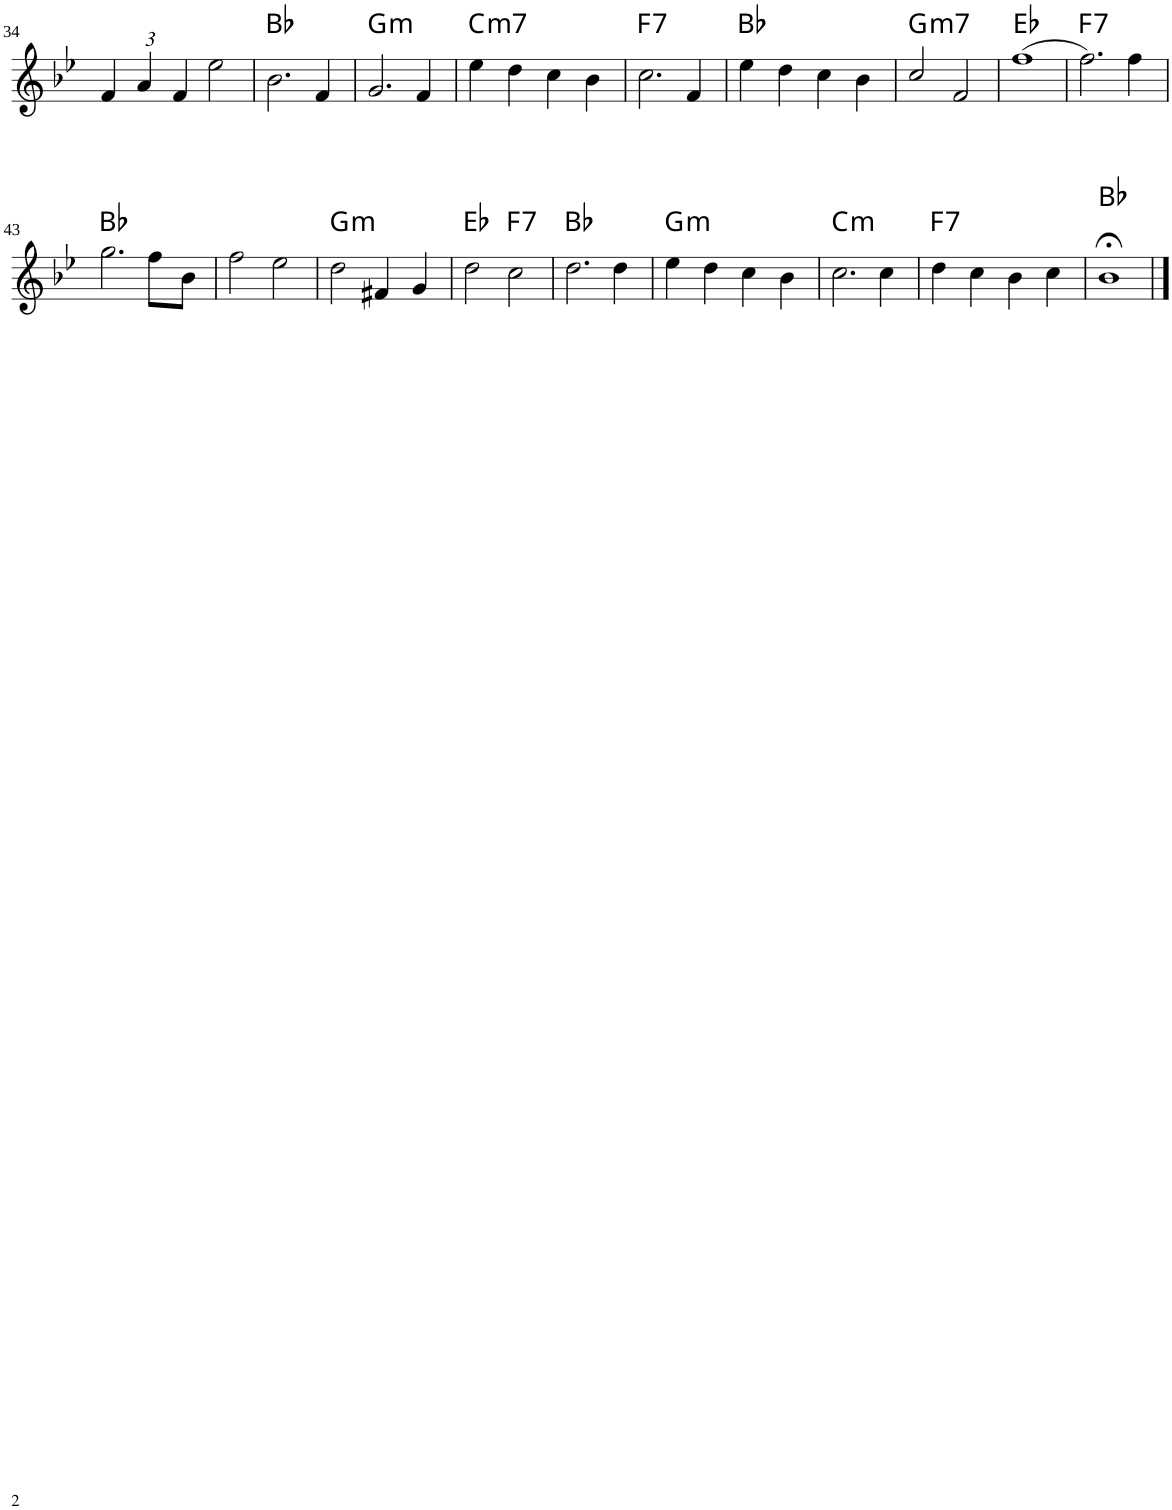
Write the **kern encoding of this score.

**kern	**harte
*part1	*part1
*staff1	*
*I"Piano	*
*I'Pno	*
!!LO:PB:g=z
*clefG2	*
*k[b-e-]	*
*M4/4	*
*Xbrackettup	*
=34	=34
6f/	.
6a/	.
6f/	.
2ee-\	.
=35	=35
2.b-\	Bb:maj
4f/	.
=36	=36
!	!LO:H:kt=m
2.g/	G:min
4f/	.
=37	=37
!	!LO:H:kt=m7
4ee-\	C:min7
4dd\	.
4cc\	.
4b-\	.
=38	=38
!	!LO:H:kt=7
2.cc\	F:7
4f/	.
=39	=39
4ee-\	Bb:maj
4dd\	.
4cc\	.
4b-\	.
=40	=40
!	!LO:H:kt=m7
2cc/	G:min7
2f/	.
=41	=41
(1ff	Eb:maj
=42	=42
!	!LO:H:kt=7
2.ff\)	F:7
4ff\	.
!!LO:LB:g=z
=43	=43
2.gg\	Bb:maj
8ff\L	.
8b-\J	.
=44	=44
2ff\	.
2ee-\	.
=45	=45
!	!LO:H:kt=m
2dd\	G:min
4f#X/	.
4g/	.
=46	=46
2dd\	Eb:maj
!	!LO:H:kt=7
2cc\	F:7
=47	=47
2.dd\	Bb:maj
4dd\	.
=48	=48
!	!LO:H:kt=m
4ee-\	G:min
4dd\	.
4cc\	.
4b-\	.
=49	=49
!	!LO:H:kt=m
2.cc\	C:min
4cc\	.
=50	=50
!	!LO:H:kt=7
4dd\	F:7
4cc\	.
4b-\	.
4cc\	.
=51	=51
1b-;<	Bb:maj
==	==
*-	*-
